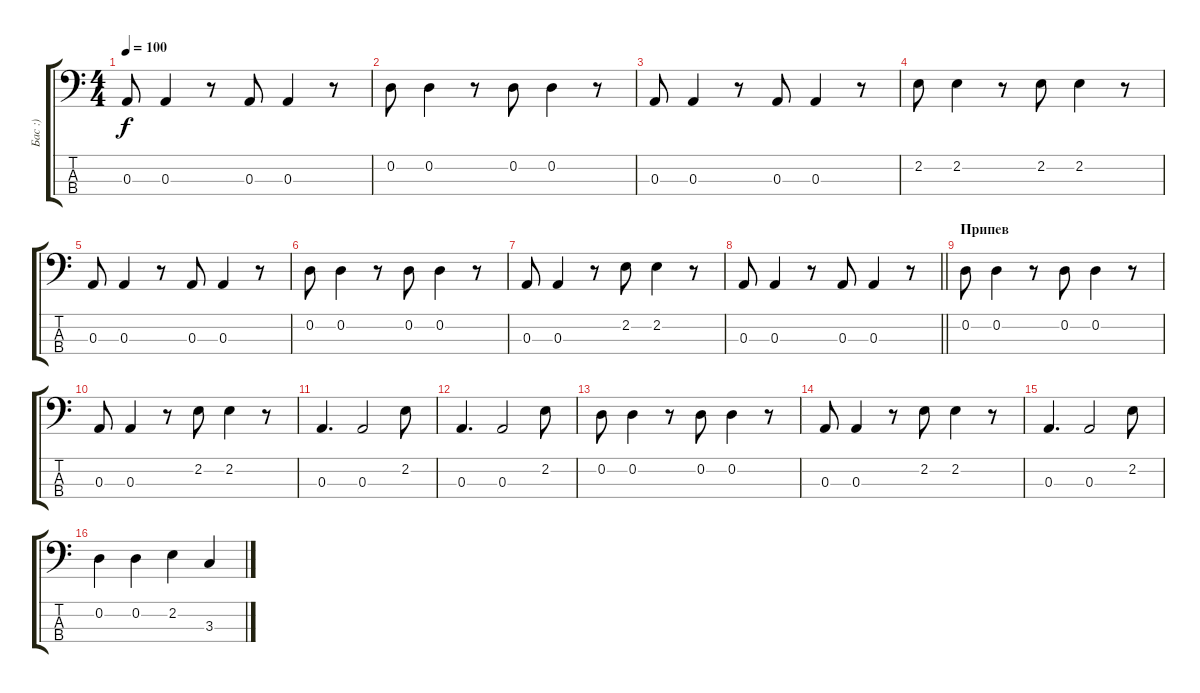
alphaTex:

\track ("Бас :)" "Бас :)") {instrument acousticbass}
\staff {score tabs}
\tuning (G2 D2 A1 E1) {hide}
\ts (4 4)
\tempo 100
\clef f4
\ks c
0.3.8{dy f} 0.3.4 r.8 0.3.8 0.3.4 r.8 |
0.2.8 0.2.4 r.8 0.2.8 0.2.4 r.8 |
0.3.8 0.3.4 r.8 0.3.8 0.3.4 r.8 |
2.2.8 2.2.4 r.8 2.2.8 2.2.4 r.8 |
0.3.8 0.3.4 r.8 0.3.8 0.3.4 r.8 |
0.2.8 0.2.4 r.8 0.2.8 0.2.4 r.8 |
0.3.8 0.3.4 r.8 2.2.8 2.2.4 r.8 |
\barLineRight lightlight
0.3.8 0.3.4 r.8 0.3.8 0.3.4 r.8 |
\section ("" "Припев")
0.2.8 0.2.4 r.8 0.2.8 0.2.4 r.8 |
0.3.8 0.3.4 r.8 2.2.8 2.2.4 r.8 |
0.3.4{d} 0.3.2 2.2.8 |
0.3.4{d} 0.3.2 2.2.8 |
0.2.8 0.2.4 r.8 0.2.8 0.2.4 r.8 |
0.3.8 0.3.4 r.8 2.2.8 2.2.4 r.8 |
0.3.4{d} 0.3.2 2.2.8 |
0.2.4 0.2.4 2.2.4 3.3.4
